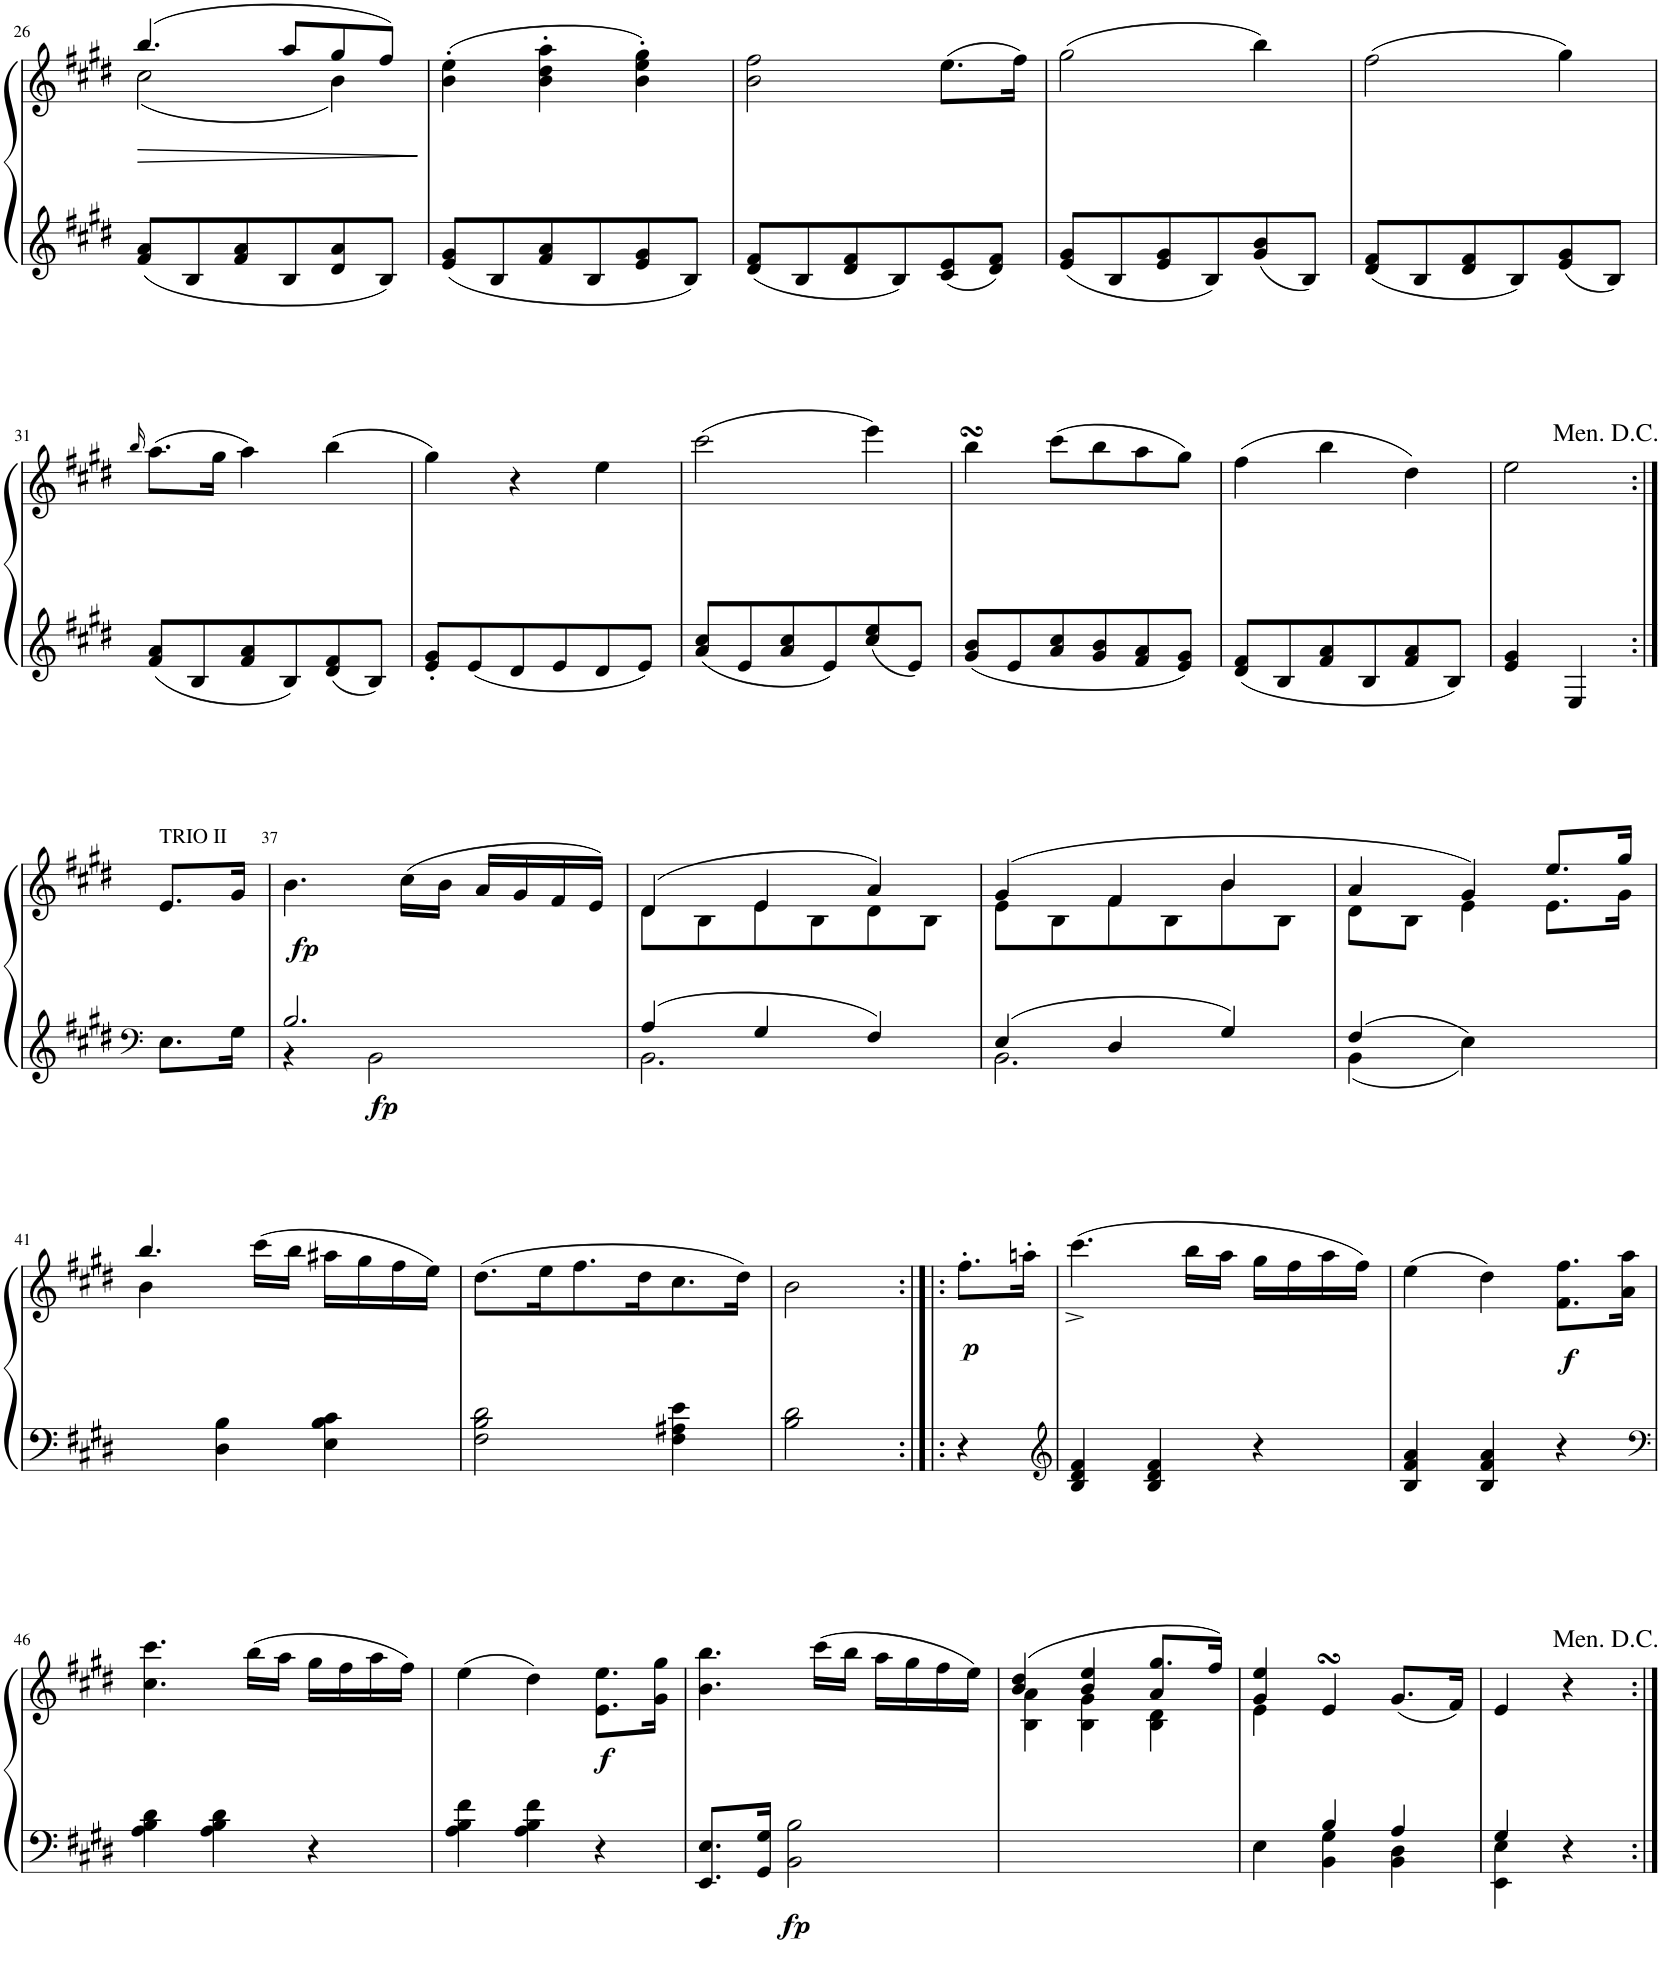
**kern	**kern	**dynam
*part1	*part1	*part1
*staff2	*staff1	*staff1/2
*I"Piano	*	*
*I'Pno.	*	*
!!LO:PB:g=z
*clefG2	*clefG2	*
*k[f#c#g#d#]	*k[f#c#g#d#]	*
*M3/4	*M3/4	*
=26	=26	=26
*	*^	*
8f#/ 8a/L	(4.bb/	(2cc#\	.
8B/	.	.	.
8f#/ 8a/	.	.	.
8B/	8aa/L	.	.
8d#/ 8a/	8gg#/	4b\)	.
8B/J	8ff#/J)	.	.
*	*v	*v	*
=27	=27	=27
8e/ 8g#/L	(4b\' 4ee\'	.
8B/	.	.
8f#/ 8a/	4b\' 4dd#\' 4aa\'	.
8B/	.	.
8e/ 8g#/	4b\' 4ee\' 4gg#\')	.
8B/J	.	.
=28	=28	=28
8d#/ 8f#/L	2b\ 2ff#\	.
8B/	.	.
8d#/ 8f#/	.	.
8B/	.	.
8c#/ 8e/	(8.ee\L	.
8d#/ 8f#/J	.	.
.	16ff#\Jk)	.
=29	=29	=29
8e/ 8g#/L	(2gg#\	.
8B/	.	.
8e/ 8g#/	.	.
8B/	.	.
8g#/ 8b/	4bb\)	.
8B/J	.	.
=30	=30	=30
8d#/ 8f#/L	(2ff#\	.
8B/	.	.
8d#/ 8f#/	.	.
8B/	.	.
8e/ 8g#/	4gg#\)	.
8B/J	.	.
!!LO:LB:g=z
=31	=31	=31
.	16qbb/	.
8f#/ 8a/L	(8.aa\L	.
8B/	.	.
.	16gg#\Jk	.
8f#/ 8a/	4aa\)	.
8B/	.	.
8d#/ 8f#/	(4bb\	.
8B/J	.	.
=32	=32	=32
8e/' 8g#/'L	4gg#\)	.
8e/	.	.
8d#/	4r	.
8e/	.	.
8d#/	4ee\	.
8e/J	.	.
=33	=33	=33
8a/ 8cc#/L	(2ccc#\	.
8e/	.	.
8a/ 8cc#/	.	.
8e/	.	.
8cc#/ 8ee/	4eee\)	.
8e/J	.	.
=34	=34	=34
8g#/ 8b/L	4bbsSSS\	.
8e/	.	.
8a/ 8cc#/	(8ccc#\L	.
8g#/ 8b/	8bb\	.
8f#/ 8a/	8aa\	.
8e/ 8g#/J	8gg#\J)	.
=35	=35	=35
8d#/ 8f#/L	(4ff#\	.
8B/	.	.
8f#/ 8a/	4bb\	.
8B/	.	.
8f#/ 8a/	4dd#\)	.
8B/J	.	.
=36	=36	=36
4e/ 4g#/	2ee\	.
4E/	.	.
!	!LO:TX:a:t=Men. D.C.	!
!LO:TX:a:t=Men. D.C.	!	!
!!LO:LB:g=z
=36X4:|!	=36X4:|!	=36X4:|!
*clefF4	*	*
!	!LO:TX:a:t=TRIO II	!
8.E\L	8.e/L	.
16G#\Jk	16g#/Jk	.
=37	=37	=37
*^	*	*
!	!	!	!LO:DY:b
2.B/	4r	4.b\	fp
!	!	!	!LO:DY:b=2
.	2BB\	.	fp
.	.	(16cc#\LL	.
.	.	16b\JJ	.
.	.	16a/LL	.
.	.	16g#/	.
.	.	16f#/	.
.	.	16e/JJ)	.
=38	=38	=38	=38
*	*	*^	*
4A/	2.BB\	(4d#/	8d#\L	.
.	.	.	8B\	.
4G#/	.	4e/	8e\	.
.	.	.	8B\	.
4F#/	.	4a/)	8d#\	.
.	.	.	8B\J	.
=39	=39	=39	=39	=39
4E/	2.BB\	(4g#/	8e\L	.
.	.	.	8B\	.
4D#/	.	4f#/	8f#\	.
.	.	.	8B\	.
4G#/	.	4b/	8b\	.
.	.	.	8B\J	.
=40	=40	=40	=40	=40
*	*	*	*^	*
4F#/	(<4BB\	4a/	8d#\L	2ryy	.
.	.	.	8B\J	.	.
4E\	4ryy	4g#/)	4e\	.	.
4ryy	4ryy	8.ee/L	4ryy	8.e\L	.
.	.	16gg#/Jk	.	16g#\Jk	.
*v	*v	*	*	*	*
*	*	*v	*v	*
!!LO:LB:g=z
=41	=41	=41	=41
4ryy	4.bb/	4b\	.
4D#\ 4B\	.	2ryy	.
.	16ccc#\LL	.	.
.	16bb\JJ	.	.
4E\ 4B\ 4c#\	16aa#X\LL	.	.
.	16gg#\	.	.
.	16ff#\	.	.
.	16ee\JJ)	.	.
*	*v	*v	*
=42	=42	=42
2F#\ 2B\ 2d#\	(8.dd#\L	.
.	16ee\K	.
.	8.ff#\	.
.	16dd#\K	.
4F#\ 4A#X\ 4e\	8.cc#\	.
.	16dd#\Jk)	.
=43	=43	=43
2B\ 2d#\	2b\	.
=43X5:|!|:	=43X5:|!|:	=43X5:|!|:
!	!	!LO:DY:b
4r	8.ff#'\L	p
.	16aan'\Jk	.
=44	=44	=44
*clefG2	*	*
4B/ 4d#/ 4f#/	(4.ccc#^<\	.
4B/ 4d#/ 4f#/	.	.
.	16bb\LL	.
.	16aa\JJ	.
4r	16gg#\LL	.
.	16ff#\	.
.	16aa\	.
.	16ff#\JJ)	.
=45	=45	=45
4B/ 4f#/ 4a/	(4ee\	.
4B/ 4f#/ 4a/	4dd#\)	.
!	!	!LO:DY:b
4r	8.f#\ 8.ff#\L	f
.	16a\ 16aa\Jk	.
!!LO:LB:g=z
=46	=46	=46
*clefF4	*	*
4A\ 4B\ 4d#\	4.cc#\ 4.ccc#\	.
4A\ 4B\ 4d#\	.	.
.	(16bb\LL	.
.	16aa\JJ	.
4r	16gg#\LL	.
.	16ff#\	.
.	16aa\	.
.	16ff#\JJ)	.
=47	=47	=47
4A\ 4B\ 4f#\	(4ee\	.
4A\ 4B\ 4f#\	4dd#\)	.
!	!	!LO:DY:b
4r	8.e\ 8.ee\L	f
.	16g#\ 16gg#\Jk	.
=48	=48	=48
8.EE/ 8.E/L	4.b\ 4.bb\	.
16GG#/ 16G#/Jk	.	.
!	!	!LO:DY:b=2
2BB\ 2B\	.	fp
.	(16ccc#\LL	.
.	16bb\JJ	.
.	16aa\LL	.
.	16gg#\	.
.	16ff#\	.
.	16ee\JJ)	.
=49	=49	=49
*	*^	*
*	*	*^	*
2.ryy	(4b/ 4dd#/	2ryy	4B\ 4a\	.
.	4b/ 4ee/	.	4B\ 4g#\	.
.	8.gg#/L	4a/	4B\ 4d#\	.
.	16ff#/Jk)	.	.	.
*	*	*v	*v	*
=50	=50	=50	=50
*^	*	*	*
4E\	4ryy	4g#/ 4ee/	4e\	.
4B/	4BB\ 4G#\	4esSSs/	2ryy	.
4A/	4BB\ 4D#\	(8.g#/L	.	.
.	.	16f#/Jk)	.	.
*	*	*v	*v	*
=51	=51	=51	=51
4G#/	4EE\ 4E\	4e/	.
4r	4ryy	4r	.
!	!	!LO:TX:a:t=Men. D.C.	!
!	!LO:TX:a:t=Men. D.C.	!	!
*v	*v	*	*
=:|!	=:|!	=:|!
*-	*-	*-
